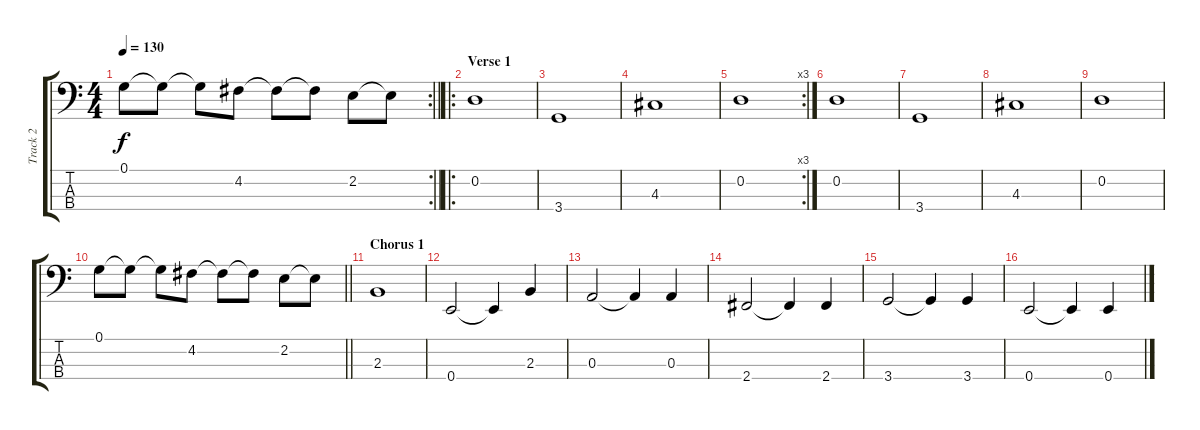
\track ("Track 2" "Track 2") {instrument electricbassfinger}
\staff {score tabs}
\tuning (G2 D2 A1 E1) {hide}
\rc 2
\ts (4 4)
\tempo 130
\clef f4
\barLineRight lightlight
\ks c
0.1.8{dy f} 0.1{t}.8 0.1{t}.8 4.2.8 4.2{t}.8 4.2{t}.8 2.2.8 2.2{t}.8 |
\ro
\section ("" "Verse 1")
0.2.1 |
3.4.1 |
4.3.1 |
\rc 3
0.2.1 |
0.2.1 |
3.4.1 |
4.3.1 |
0.2.1 |
\barLineRight lightlight
0.1.8 0.1{t}.8 0.1{t}.8 4.2.8 4.2{t}.8 4.2{t}.8 2.2.8 2.2{t}.8 |
\section ("" "Chorus 1")
2.3.1 |
0.4.2 0.4{t}.4 2.3.4 |
0.3.2 0.3{t}.4 0.3.4 |
2.4.2 2.4{t}.4 2.4.4 |
3.4.2 3.4{t}.4 3.4.4 |
0.4.2 0.4{t}.4 0.4.4
